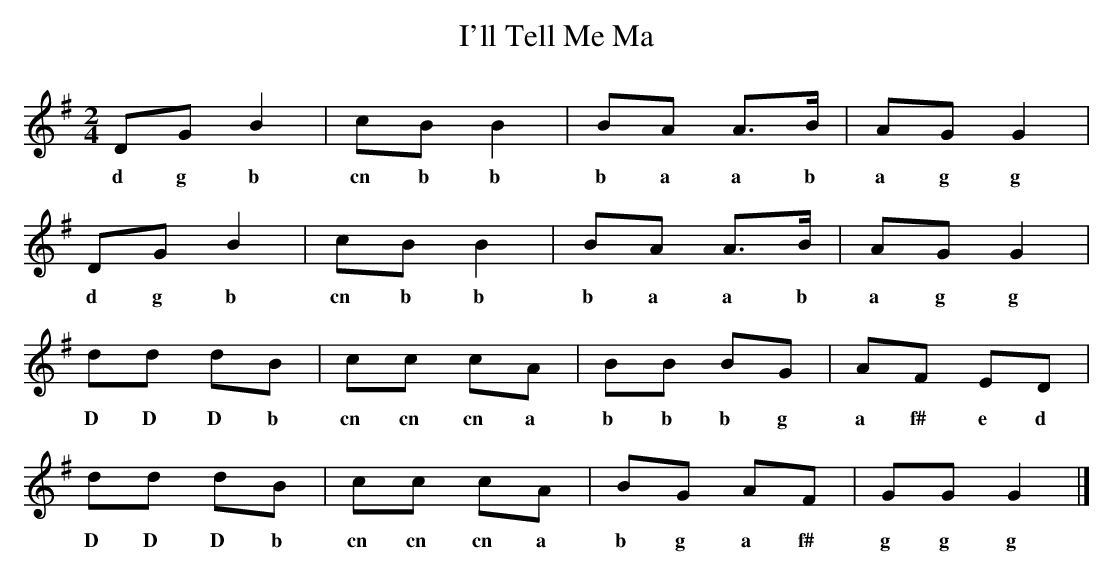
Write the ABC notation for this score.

X:1
T:I'll Tell Me Ma
M:2/4
L:1/8
K:G
DG B2|cB B2|BA A>B|AG G2|
w:d g b cn b b b a a b a g g
DG B2|cB B2|BA A>B|AG G2|
w:d g b cn b b b a a b a g g
dd dB|cc cA|BB BG|AF ED|
w:D D D b cn cn cn a b b b g a f# e d
dd dB|cc cA|BG AF|GG G2|]
w:D D D b cn cn cn a b g a f# g g g
